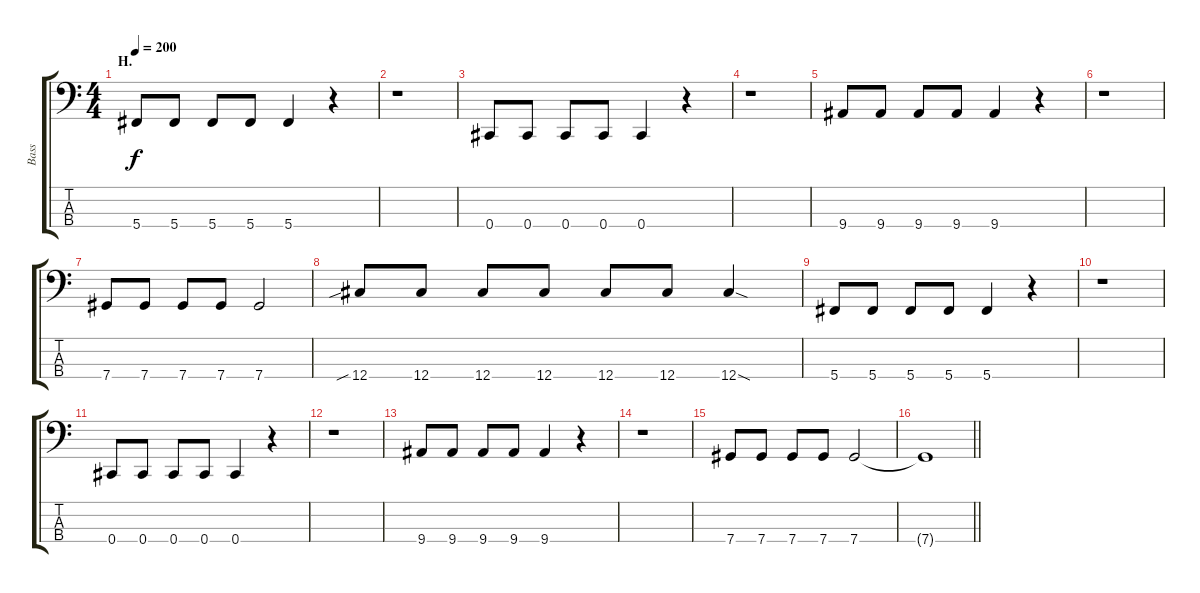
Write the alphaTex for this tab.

\track ("Bass" "Bass") {instrument electricbasspick}
\staff {score tabs}
\tuning (Gb2 Db2 Ab1 Db1) {hide}
\ts (4 4)
\section ("" "H.")
\tempo 200
\clef f4
\ks c
5.4.8{dy f} 5.4.8 5.4.8 5.4.8 5.4.4 r.4 |
r.1 |
0.4.8 0.4.8 0.4.8 0.4.8 0.4.4 r.4 |
r.1 |
9.4.8 9.4.8 9.4.8 9.4.8 9.4.4 r.4 |
r.1 |
7.4.8 7.4.8 7.4.8 7.4.8 7.4.2 |
12.4{sib}.8 12.4.8 12.4.8 12.4.8 12.4.8 12.4.8 12.4{sod}.4 |
5.4.8 5.4.8 5.4.8 5.4.8 5.4.4 r.4 |
r.1 |
0.4.8 0.4.8 0.4.8 0.4.8 0.4.4 r.4 |
r.1 |
9.4.8 9.4.8 9.4.8 9.4.8 9.4.4 r.4 |
r.1 |
7.4.8 7.4.8 7.4.8 7.4.8 7.4.2 |
\barLineRight lightlight
7.4{t}.1
